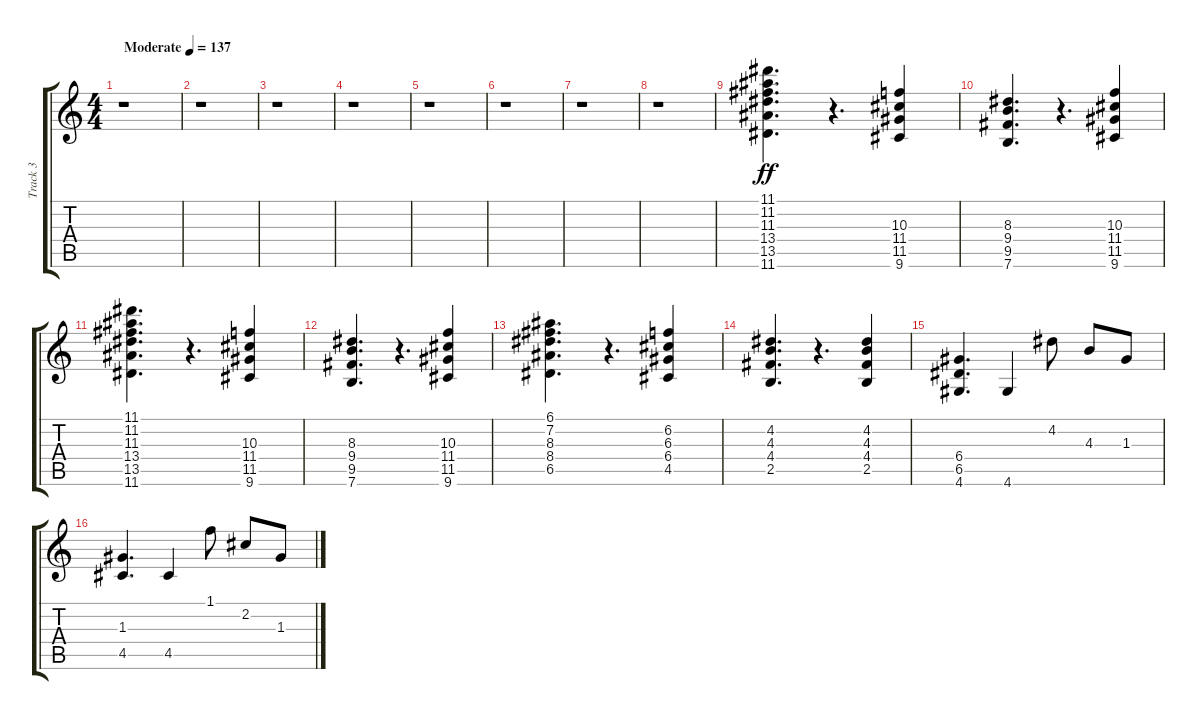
\track ("Track 3" "Track 3") {instrument electricguitarclean}
\staff {score tabs}
\tuning (E4 B3 G3 D3 A2 E2) {hide}
\ts (4 4)
\tempo (137 "Moderate")
\clef g2
\ks c
r.1{dy ff instrument electricguitarclean} |
r.1 |
r.1 |
r.1 |
r.1 |
r.1 |
r.1 |
r.1 |
(11.1 11.2 11.3 13.4 13.5 11.6).4{d} r.4{d} (10.3 11.4 11.5 9.6).4 |
(8.3 9.4 9.5 7.6).4{d} r.4{d} (10.3 11.4 11.5 9.6).4 |
(11.1 11.2 11.3 13.4 13.5 11.6).4{d} r.4{d} (10.3 11.4 11.5 9.6).4 |
(8.3 9.4 9.5 7.6).4{d} r.4{d} (10.3 11.4 11.5 9.6).4 |
(6.1 7.2 8.3 8.4 6.5).4{d} r.4{d} (6.2 6.3 6.4 4.5).4 |
(4.2 4.3 4.4 2.5).4{d} r.4{d} (4.2 4.3 4.4 2.5).4 |
(6.4 6.5 4.6).4{d} 4.6.4 4.2.8 4.3.8 1.3.8 |
(1.3 4.5).4{d} 4.5.4 1.1.8 2.2.8 1.3.8
